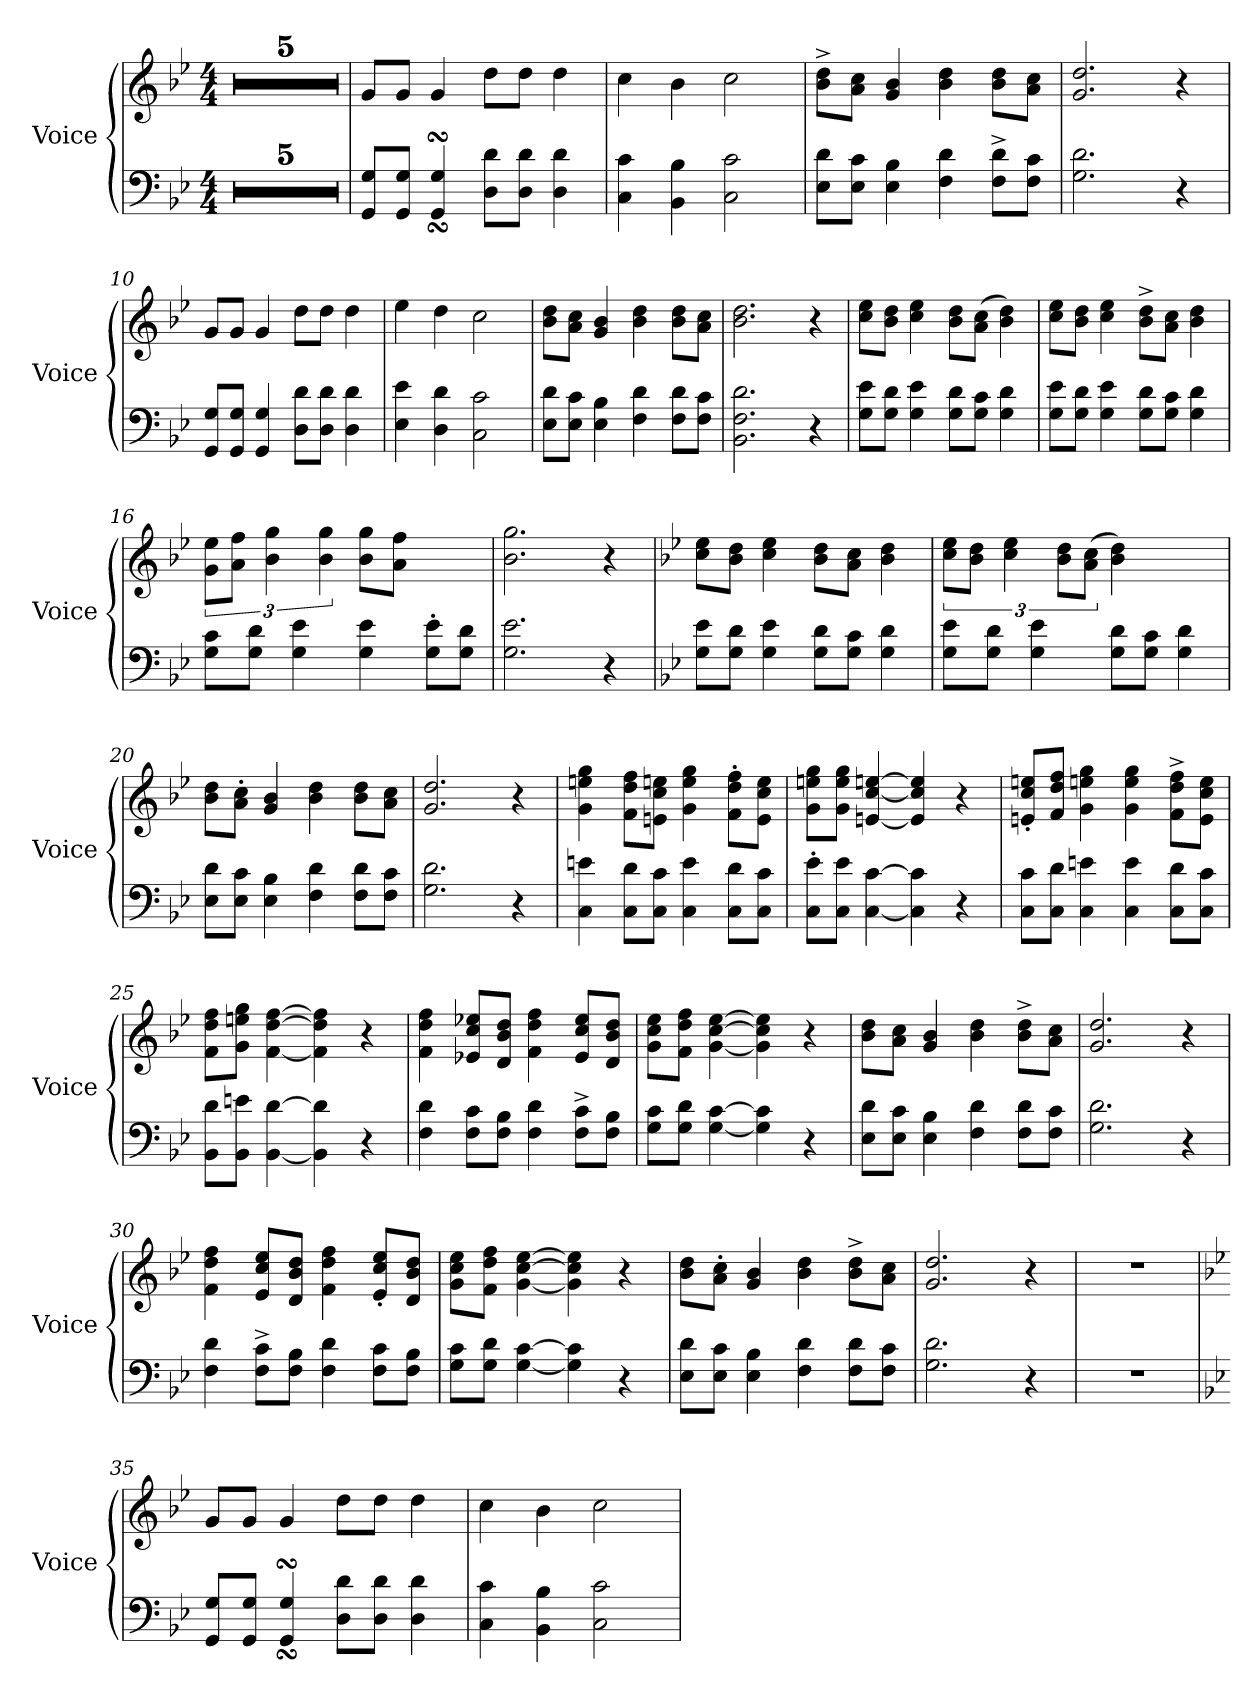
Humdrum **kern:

**kern	**kern
*part2	*part1
*staff2	*staff1
*I"Voice	*I"Voice
*I'Voice	*I'Voice
*clefF4	*clefG2
*k[b-e-]	*k[b-e-]
*M4/4	*M4/4
=1	=1
1rF	1rdd
=2	=2
1rF	1rdd
=3	=3
1rF	1rdd
=4	=4
1rF	1rdd
=5	=5
1rF	1rdd
!!LO:LB:g=z
=6	=6
8GG/ 8G/L	8g/L
8GG/ 8G/J	8g/J
4GG/sSSS 4G/sSSS	4g/
8D\ 8d\L	8dd\L
8D\ 8d\J	8dd\J
4D\ 4d\	4dd\
=7	=7
4C\ 4c\	4cc\
4BB-\ 4B-\	4b-\
2C\ 2c\	2cc\
=8	=8
8E-\ 8d\L	8b-\^< 8dd\^<L
8E-\ 8c\J	8a\ 8cc\J
4E-\ 4B-\	4g/ 4b-/
4F\ 4d\	4b-\ 4dd\
8F\^> 8d\^>L	8b-\ 8dd\L
8F\ 8c\J	8a\ 8cc\J
=9	=9
2.G\ 2.d\	2.g/ 2.dd/
4r	4r
!!LO:LB:g=z
=10	=10
8GG/ 8G/L	8g/L
8GG/ 8G/J	8g/J
4GG/ 4G/	4g/
8D\ 8d\L	8dd\L
8D\ 8d\J	8dd\J
4D\ 4d\	4dd\
=11	=11
4E-\ 4e-\	4ee-\
4D\ 4d\	4dd\
2C\ 2c\	2cc\
=12	=12
8E-\ 8d\L	8b-\ 8dd\L
8E-\ 8c\J	8a\ 8cc\J
4E-\ 4B-\	4g/ 4b-/
4F\ 4d\	4b-\ 4dd\
8F\ 8d\L	8b-\ 8dd\L
8F\ 8c\J	8a\ 8cc\J
=13	=13
2.BB-\ 2.F\ 2.d\	2.b-\ 2.dd\
4r	4r
!!LO:LB:g=z
=14	=14
8G\ 8e-\L	8cc\ 8ee-\L
8G\ 8d\J	8b-\ 8dd\J
4G\ 4e-\	4cc\ 4ee-\
8G\ 8d\L	8b-\ 8dd\L
8G\ 8c\J	(<8a\ 8cc\J
4G\ 4d\	4b-\ 4dd\)
=15	=15
8G\ 8e-\L	8cc\ 8ee-\L
8G\ 8d\J	8b-\ 8dd\J
4G\ 4e-\	4cc\ 4ee-\
8G\ 8d\L	8b-\^< 8dd\^<L
8G\ 8c\J	8a\ 8cc\J
4G\ 4d\	4b-\ 4dd\
=16	=16
8G\ 8c\L	12g\ 12ee-\L
.	12a\ 12ff\J
8G\ 8d\J	.
.	6b-\ 6gg\
4G\ 4e-\	.
.	6b-\ 6gg\
4G\ 4e-\	8b-\ 8gg\L
.	8a\ 8ff\J
8G\'> 8e-\'>L	4ryy
8G\ 8d\J	.
=17	=17
2.G\ 2.e-\	2.b-\ 2.gg\
4r	4r
!!LO:PB:g=z
=18	=18
*k[b-e-]	*k[b-e-]
8G\ 8e-\L	8cc\ 8ee-\L
8G\ 8d\J	8b-\ 8dd\J
4G\ 4e-\	4cc\ 4ee-\
8G\ 8d\L	8b-\ 8dd\L
8G\ 8c\J	8a\ 8cc\J
4G\ 4d\	4b-\ 4dd\
=19	=19
8G\ 8e-\L	12cc\ 12ee-\L
.	12b-\ 12dd\J
8G\ 8d\J	.
.	6cc\ 6ee-\
4G\ 4e-\	.
.	12b-\ 12dd\L
.	(<12a\ 12cc\J
8G\ 8d\L	4b-\ 4dd\)
8G\ 8c\J	.
4G\ 4d\	4ryy
=20	=20
8E-\ 8d\L	8b-\ 8dd\L
8E-\ 8c\J	8a\'< 8cc\'<J
4E-\ 4B-\	4g/ 4b-/
4F\ 4d\	4b-\ 4dd\
8F\ 8d\L	8b-\ 8dd\L
8F\ 8c\J	8a\ 8cc\J
=21	=21
2.G\ 2.d\	2.g/ 2.dd/
4r	4r
!!LO:LB:g=z
=22	=22
4C\ 4en\	4g\ 4een\ 4gg\
8C\ 8d\L	8f\ 8dd\ 8ff\L
8C\ 8c\J	8en\ 8cc\ 8een\J
4C\ 4e\	4g\ 4ee\ 4gg\
8C\ 8d\L	8f\'< 8dd\'< 8ff\'<L
8C\ 8c\J	8e\ 8cc\ 8ee\J
=23	=23
8C\'> 8e-\'>L	8g\ 8een\ 8gg\L
8C\ 8e-\J	8g\ 8ee\ 8gg\J
[<4C\ [>4c\	[<4en/ [>4cc/ [>4een/
4C\] 4c\]	4e/] 4cc/] 4ee/]
4r	4r
=24	=24
8C\ 8c\L	8en/'< 8cc/'< 8een/'<L
8C\ 8d\J	8f/ 8dd/ 8ff/J
4C\ 4en\	4g\ 4een\ 4gg\
4C\ 4e\	4g\ 4ee\ 4gg\
8C\ 8d\L	8f\^< 8dd\^< 8ff\^<L
8C\ 8c\J	8e\ 8cc\ 8ee\J
=25	=25
8BB-\ 8d\L	8f\ 8dd\ 8ff\L
8BB-\ 8en\J	8g\ 8een\ 8gg\J
[<4BB-\ [>4d\	[<4f\ [>4dd\ [>4ff\
4BB-\] 4d\]	4f\] 4dd\] 4ff\]
4r	4r
!!LO:LB:g=z
=26	=26
4F\ 4d\	4f\ 4dd\ 4ff\
8F\ 8c\L	8e-X/ 8cc/ 8ee-X/L
8F\ 8B-\J	8d/ 8b-/ 8dd/J
4F\ 4d\	4f\ 4dd\ 4ff\
8F\^> 8c\^>L	8e-/ 8cc/ 8ee-/L
8F\ 8B-\J	8d/ 8b-/ 8dd/J
=27	=27
8G\ 8c\L	8g\ 8cc\ 8ee-\L
8G\ 8d\J	8f\ 8dd\ 8ff\J
[<4G\ [>4c\	[<4g\ [>4cc\ [>4ee-\
4G\] 4c\]	4g\] 4cc\] 4ee-\]
4r	4r
=28	=28
8E-\ 8d\L	8b-\ 8dd\L
8E-\ 8c\J	8a\ 8cc\J
4E-\ 4B-\	4g/ 4b-/
4F\ 4d\	4b-\ 4dd\
8F\ 8d\L	8b-\^< 8dd\^<L
8F\ 8c\J	8a\ 8cc\J
=29	=29
2.G\ 2.d\	2.g/ 2.dd/
4r	4r
!!LO:LB:g=z
=30	=30
4F\ 4d\	4f\ 4dd\ 4ff\
8F\^> 8c\^>L	8e-/ 8cc/ 8ee-/L
8F\ 8B-\J	8d/ 8b-/ 8dd/J
4F\ 4d\	4f\ 4dd\ 4ff\
8F\ 8c\L	8e-/'< 8cc/'< 8ee-/'<L
8F\ 8B-\J	8d/ 8b-/ 8dd/J
=31	=31
8G\ 8c\L	8g\ 8cc\ 8ee-\L
8G\ 8d\J	8f\ 8dd\ 8ff\J
[<4G\ [>4c\	[<4g\ [>4cc\ [>4ee-\
4G\] 4c\]	4g\] 4cc\] 4ee-\]
4r	4r
=32	=32
8E-\ 8d\L	8b-\ 8dd\L
8E-\ 8c\J	8a\'< 8cc\'<J
4E-\ 4B-\	4g/ 4b-/
4F\ 4d\	4b-\ 4dd\
8F\ 8d\L	8b-\^< 8dd\^<L
8F\ 8c\J	8a\ 8cc\J
=33	=33
2.G\ 2.d\	2.g/ 2.dd/
4r	4r
=34	=34
1rF	1rdd
!!LO:PB:g=z
=35	=35
*k[b-e-]	*k[b-e-]
8GG/ 8G/L	8g/L
8GG/ 8G/J	8g/J
4GG/sSSS 4G/sSSS	4g/
8D\ 8d\L	8dd\L
8D\ 8d\J	8dd\J
4D\ 4d\	4dd\
=36	=36
4C\ 4c\	4cc\
4BB-\ 4B-\	4b-\
2C\ 2c\	2cc\
=	=
*-	*-
